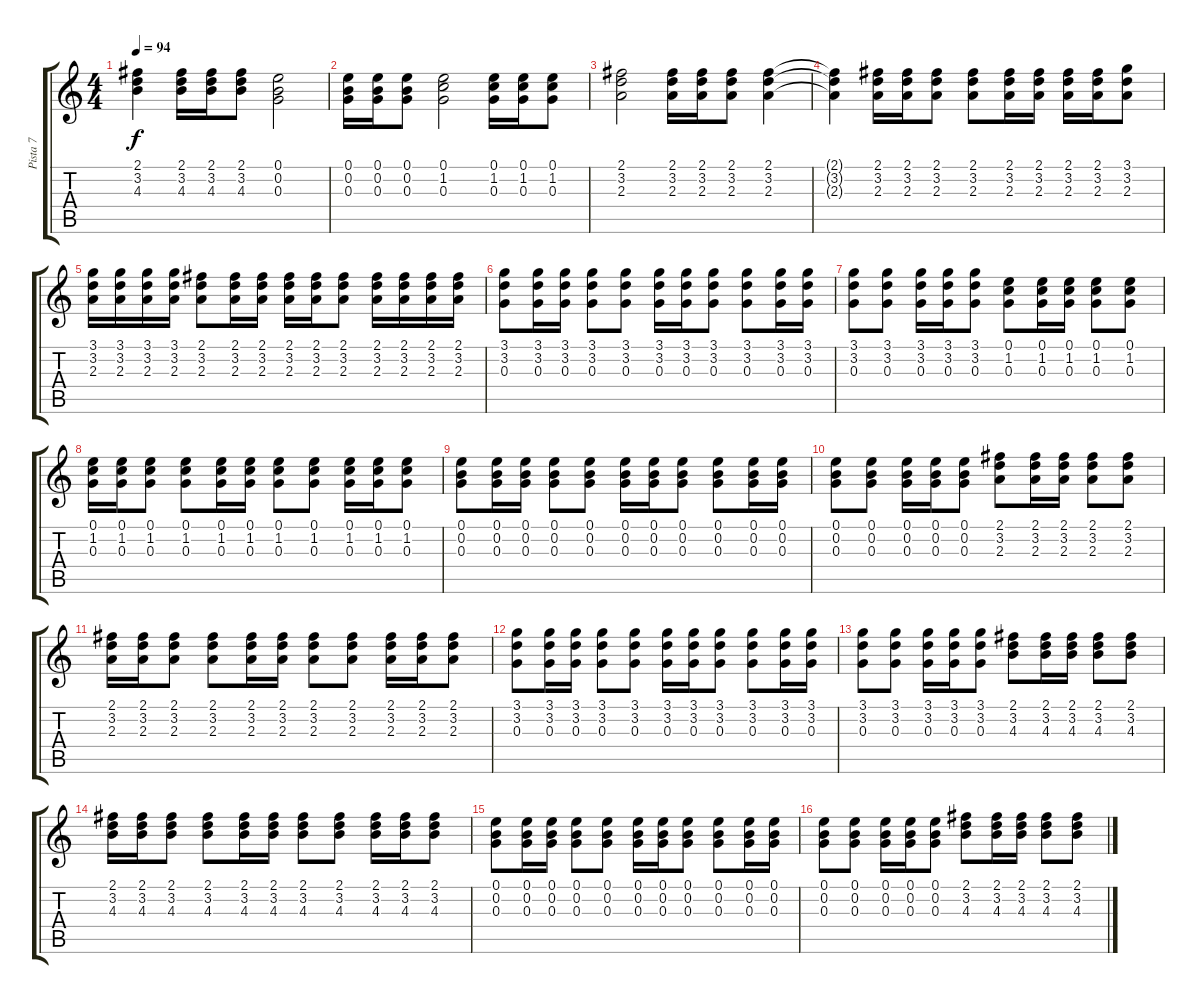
\track ("Pista 7" "Pista 7") {instrument acousticguitarsteel}
\staff {score tabs}
\tuning (E4 B3 G3 D3 A2 E2) {hide}
\ts (4 4)
\tempo 94
\clef g2
\ks c
(2.1{t} 3.2{t} 4.3{t}).4{dy f} (2.1 3.2 4.3).16 (2.1 3.2 4.3).16 (2.1 3.2 4.3).8 (0.1 0.2 0.3).2 |
(0.1 0.2 0.3).16 (0.1 0.2 0.3).16 (0.1 0.2 0.3).8 (0.1 1.2 0.3).2 (0.1 1.2 0.3).16 (0.1 1.2 0.3).16 (0.1 1.2 0.3).8 |
(2.1 3.2 2.3).2 (2.1 3.2 2.3).16 (2.1 3.2 2.3).16 (2.1 3.2 2.3).8 (2.1 3.2 2.3).4 |
(2.1{t} 3.2{t} 2.3{t}).4 (2.1 3.2 2.3).16 (2.1 3.2 2.3).16 (2.1 3.2 2.3).8 (2.1 3.2 2.3).8 (2.1 3.2 2.3).16 (2.1 3.2 2.3).16 (2.1 3.2 2.3).16 (2.1 3.2 2.3).16 (3.1 3.2 2.3).8 |
(3.1 3.2 2.3).16 (3.1 3.2 2.3).16 (3.1 3.2 2.3).16 (3.1 3.2 2.3).16 (2.1 3.2 2.3).8 (2.1 3.2 2.3).16 (2.1 3.2 2.3).16 (2.1 3.2 2.3).16 (2.1 3.2 2.3).16 (2.1 3.2 2.3).8 (2.1 3.2 2.3).16 (2.1 3.2 2.3).16 (2.1 3.2 2.3).16 (2.1 3.2 2.3).16 |
(3.1 3.2 0.3).8 (3.1 3.2 0.3).16 (3.1 3.2 0.3).16 (3.1 3.2 0.3).8 (3.1 3.2 0.3).8 (3.1 3.2 0.3).16 (3.1 3.2 0.3).16 (3.1 3.2 0.3).8 (3.1 3.2 0.3).8 (3.1 3.2 0.3).16 (3.1 3.2 0.3).16 |
(3.1 3.2 0.3).8 (3.1 3.2 0.3).8 (3.1 3.2 0.3).16 (3.1 3.2 0.3).16 (3.1 3.2 0.3).8 (0.1 1.2 0.3).8 (0.1 1.2 0.3).16 (0.1 1.2 0.3).16 (0.1 1.2 0.3).8 (0.1 1.2 0.3).8 |
(0.1 1.2 0.3).16 (0.1 1.2 0.3).16 (0.1 1.2 0.3).8 (0.1 1.2 0.3).8 (0.1 1.2 0.3).16 (0.1 1.2 0.3).16 (0.1 1.2 0.3).8 (0.1 1.2 0.3).8 (0.1 1.2 0.3).16 (0.1 1.2 0.3).16 (0.1 1.2 0.3).8 |
(0.1 0.2 0.3).8 (0.1 0.2 0.3).16 (0.1 0.2 0.3).16 (0.1 0.2 0.3).8 (0.1 0.2 0.3).8 (0.1 0.2 0.3).16 (0.1 0.2 0.3).16 (0.1 0.2 0.3).8 (0.1 0.2 0.3).8 (0.1 0.2 0.3).16 (0.1 0.2 0.3).16 |
(0.1 0.2 0.3).8 (0.1 0.2 0.3).8 (0.1 0.2 0.3).16 (0.1 0.2 0.3).16 (0.1 0.2 0.3).8 (2.1 3.2 2.3).8 (2.1 3.2 2.3).16 (2.1 3.2 2.3).16 (2.1 3.2 2.3).8 (2.1 3.2 2.3).8 |
(2.1 3.2 2.3).16 (2.1 3.2 2.3).16 (2.1 3.2 2.3).8 (2.1 3.2 2.3).8 (2.1 3.2 2.3).16 (2.1 3.2 2.3).16 (2.1 3.2 2.3).8 (2.1 3.2 2.3).8 (2.1 3.2 2.3).16 (2.1 3.2 2.3).16 (2.1 3.2 2.3).8 |
(3.1 3.2 0.3).8 (3.1 3.2 0.3).16 (3.1 3.2 0.3).16 (3.1 3.2 0.3).8 (3.1 3.2 0.3).8 (3.1 3.2 0.3).16 (3.1 3.2 0.3).16 (3.1 3.2 0.3).8 (3.1 3.2 0.3).8 (3.1 3.2 0.3).16 (3.1 3.2 0.3).16 |
(3.1 3.2 0.3).8 (3.1 3.2 0.3).8 (3.1 3.2 0.3).16 (3.1 3.2 0.3).16 (3.1 3.2 0.3).8 (2.1 3.2 4.3).8 (2.1 3.2 4.3).16 (2.1 3.2 4.3).16 (2.1 3.2 4.3).8 (2.1 3.2 4.3).8 |
(2.1 3.2 4.3).16 (2.1 3.2 4.3).16 (2.1 3.2 4.3).8 (2.1 3.2 4.3).8 (2.1 3.2 4.3).16 (2.1 3.2 4.3).16 (2.1 3.2 4.3).8 (2.1 3.2 4.3).8 (2.1 3.2 4.3).16 (2.1 3.2 4.3).16 (2.1 3.2 4.3).8 |
(0.1 0.2 0.3).8 (0.1 0.2 0.3).16 (0.1 0.2 0.3).16 (0.1 0.2 0.3).8 (0.1 0.2 0.3).8 (0.1 0.2 0.3).16 (0.1 0.2 0.3).16 (0.1 0.2 0.3).8 (0.1 0.2 0.3).8 (0.1 0.2 0.3).16 (0.1 0.2 0.3).16 |
(0.1 0.2 0.3).8 (0.1 0.2 0.3).8 (0.1 0.2 0.3).16 (0.1 0.2 0.3).16 (0.1 0.2 0.3).8 (2.1 3.2 4.3).8 (2.1 3.2 4.3).16 (2.1 3.2 4.3).16 (2.1 3.2 4.3).8 (2.1 3.2 4.3).8
